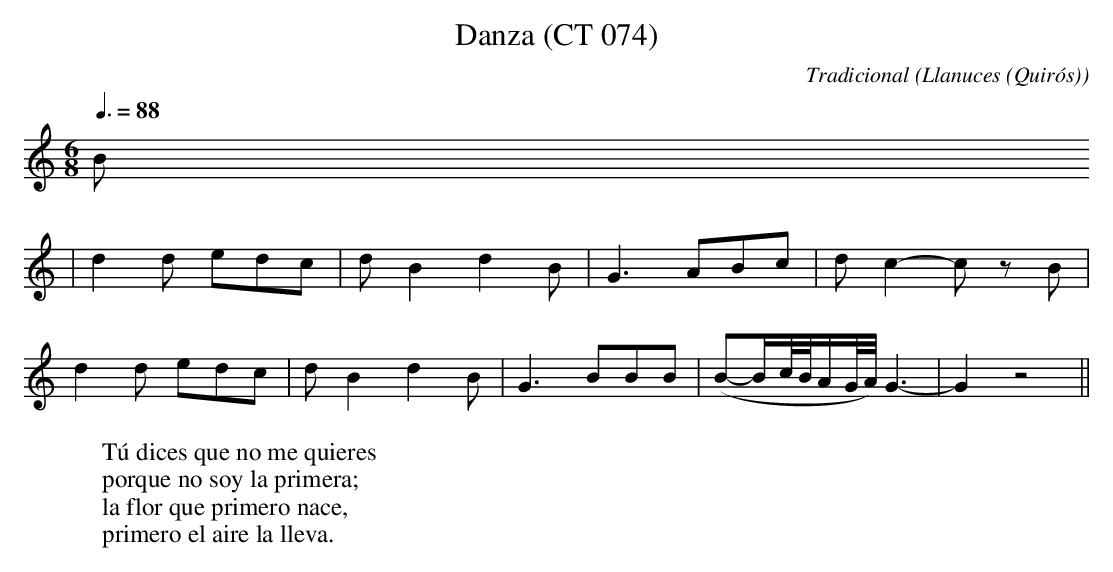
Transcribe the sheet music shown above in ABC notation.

X:1
T:Danza (CT 074)
C:Tradicional
O:Llanuces (Quirós)
M:6/8
L:1/8
Q:3/8=88
W:Tú dices que no me quieres
W:porque no soy la primera;
W:la flor que primero nace,
W:primero el aire la lleva.
K:C
B
|d2 d edc|d B2 d2 B|G3 ABc|d c2-c z B|
d2 d edc|d B2 d2 B|G3 BBB|(B-B/c/4B/4A/G/4A/4)G3-|G2 z4||
